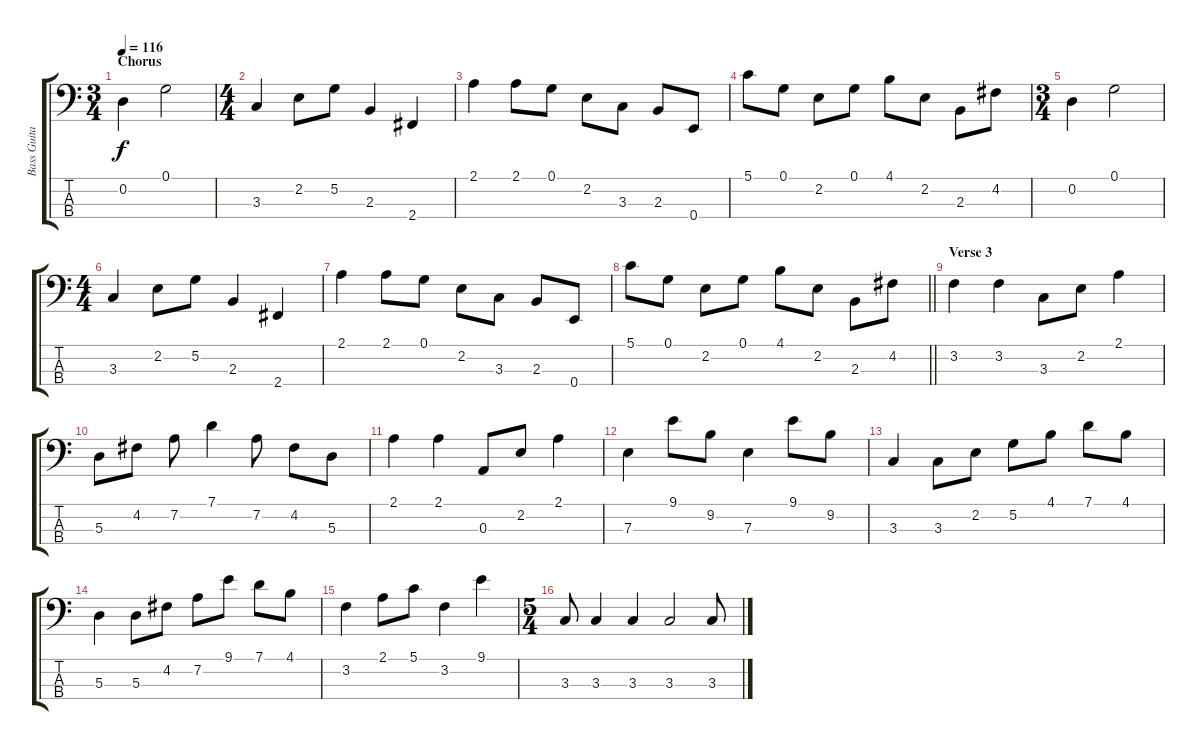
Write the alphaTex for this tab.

\track ("Bass Guitar" "Bass Guita") {instrument acousticbass}
\staff {score tabs}
\tuning (G2 D2 A1 E1) {hide}
\ts (3 4)
\section ("" "Chorus")
\tempo 116
\clef f4
\ks c
0.2.4{dy f} 0.1.2 |
\ts (4 4)
3.3.4 2.2.8 5.2.8 2.3.4 2.4.4 |
2.1.4 2.1.8 0.1.8 2.2.8 3.3.8 2.3.8 0.4.8 |
5.1.8 0.1.8 2.2.8 0.1.8 4.1.8 2.2.8 2.3.8 4.2.8 |
\ts (3 4)
0.2.4 0.1.2 |
\ts (4 4)
3.3.4 2.2.8 5.2.8 2.3.4 2.4.4 |
2.1.4 2.1.8 0.1.8 2.2.8 3.3.8 2.3.8 0.4.8 |
\barLineRight lightlight
5.1.8 0.1.8 2.2.8 0.1.8 4.1.8 2.2.8 2.3.8 4.2.8 |
\section ("" "Verse 3")
3.2.4 3.2.4 3.3.8 2.2.8 2.1.4 |
5.3.8 4.2.8 7.2.8 7.1.4 7.2.8 4.2.8 5.3.8 |
2.1.4 2.1.4 0.3.8 2.2.8 2.1.4 |
7.3.4 9.1.8 9.2.8 7.3.4 9.1.8 9.2.8 |
3.3.4 3.3.8 2.2.8 5.2.8 4.1.8 7.1.8 4.1.8 |
5.3.4 5.3.8 4.2.8 7.2.8 9.1.8 7.1.8 4.1.8 |
3.2.4 2.1.8 5.1.8 3.2.4 9.1.4 |
\ts (5 4)
3.3.8 3.3.4 3.3.4 3.3.2 3.3.8
